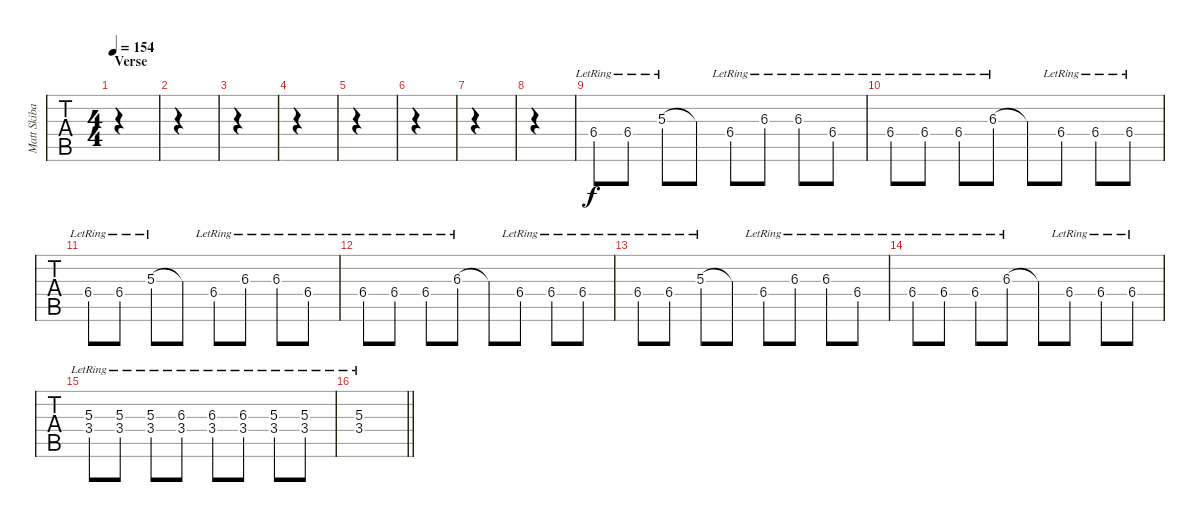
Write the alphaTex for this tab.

\track ("Matt Skiba - Guitar One" "Matt Skiba") {instrument distortionguitar}
\staff {tabs}
\tuning (E4 B3 G3 D3 A2 E2) {hide}
\ts (4 4)
\section ("" "Verse")
\tempo 154
\clef g2
\ks db
|
|
|
|
|
|
|
|
6.4{lr}.8{balance 12 instrument electricguitarclean} 6.4{lr}.8 5.3{lr}.8 5.3{t}.8 6.4{lr}.8 6.3{lr}.8 6.3{lr}.8 6.4{lr}.8 |
6.4{lr}.8 6.4{lr}.8 6.4{lr}.8 6.3{lr}.8 6.3{t}.8 6.4{lr}.8 6.4{lr}.8 6.4{lr}.8 |
6.4{lr}.8 6.4{lr}.8 5.3{lr}.8 5.3{t}.8 6.4{lr}.8 6.3{lr}.8 6.3{lr}.8 6.4{lr}.8 |
6.4{lr}.8 6.4{lr}.8 6.4{lr}.8 6.3{lr}.8 6.3{t}.8 6.4{lr}.8 6.4{lr}.8 6.4{lr}.8 |
6.4{lr}.8 6.4{lr}.8 5.3{lr}.8 5.3{t}.8 6.4{lr}.8 6.3{lr}.8 6.3{lr}.8 6.4{lr}.8 |
6.4{lr}.8 6.4{lr}.8 6.4{lr}.8 6.3{lr}.8 6.3{t}.8 6.4{lr}.8 6.4{lr}.8 6.4{lr}.8 |
(5.3{lr} 3.4{lr}).8 (5.3{lr} 3.4{lr}).8 (5.3{lr} 3.4{lr}).8 (6.3{lr} 3.4{lr}).8 (6.3{lr} 3.4{lr}).8 (6.3{lr} 3.4{lr}).8 (5.3{lr} 3.4{lr}).8 (5.3{lr} 3.4{lr}).8 |
\barLineRight lightlight
(5.3{lr} 3.4{lr}).1
